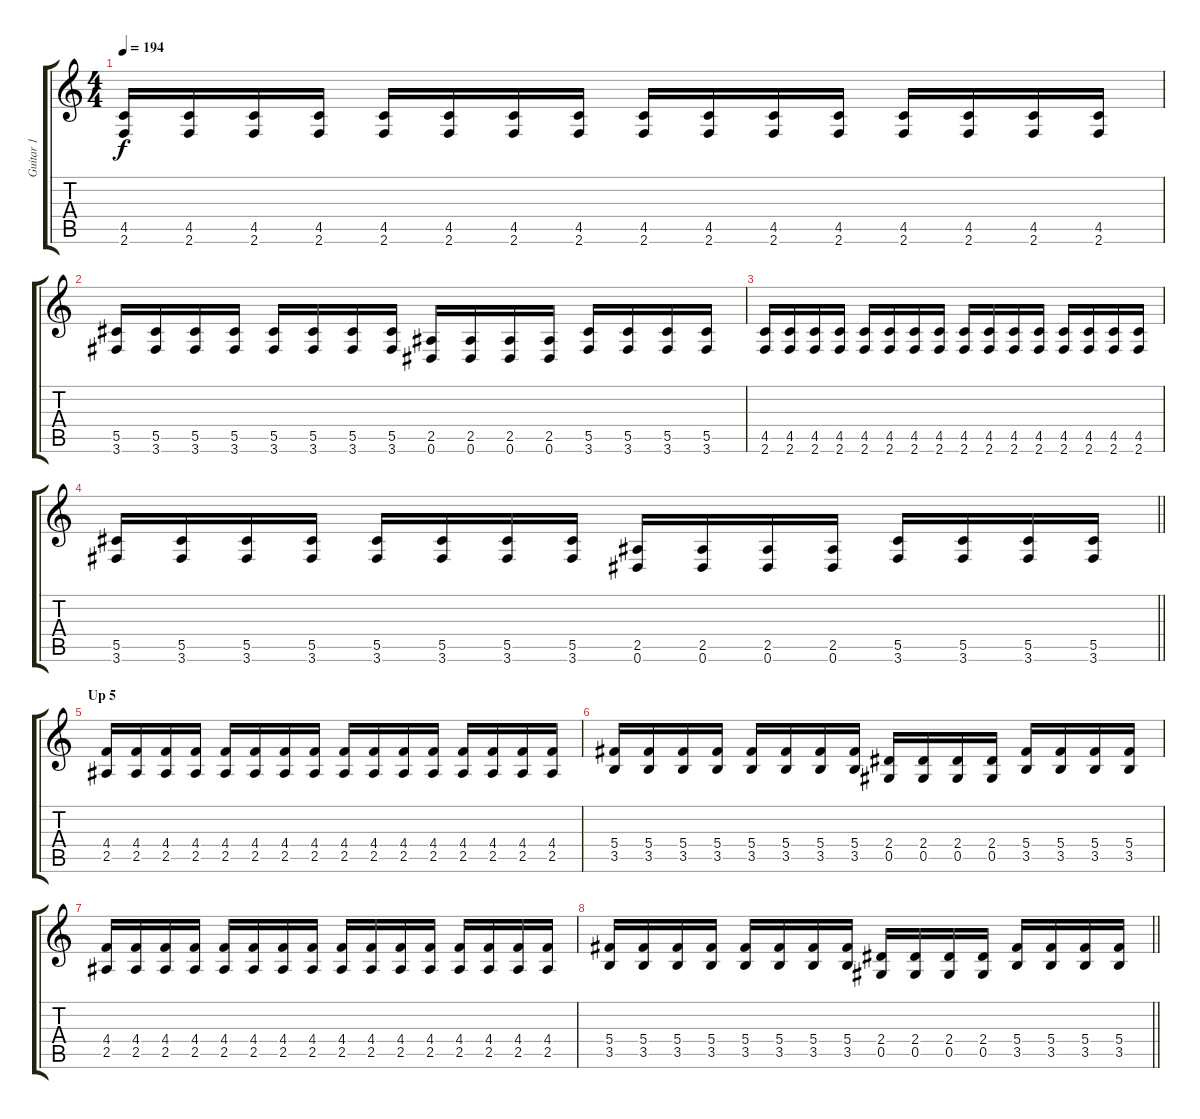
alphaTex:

\track ("Guitar 1" "Guitar 1") {instrument distortionguitar}
\staff {score tabs}
\tuning (Eb4 Bb3 Gb3 Db3 Ab2 Eb2) {hide}
\ts (4 4)
\tempo 194
\clef g2
\ks c
(4.5 2.6).16{dy f} (4.5 2.6).16 (4.5 2.6).16 (4.5 2.6).16 (4.5 2.6).16 (4.5 2.6).16 (4.5 2.6).16 (4.5 2.6).16 (4.5 2.6).16 (4.5 2.6).16 (4.5 2.6).16 (4.5 2.6).16 (4.5 2.6).16 (4.5 2.6).16 (4.5 2.6).16 (4.5 2.6).16 |
(5.5 3.6).16 (5.5 3.6).16 (5.5 3.6).16 (5.5 3.6).16 (5.5 3.6).16 (5.5 3.6).16 (5.5 3.6).16 (5.5 3.6).16 (2.5 0.6).16 (2.5 0.6).16 (2.5 0.6).16 (2.5 0.6).16 (5.5 3.6).16 (5.5 3.6).16 (5.5 3.6).16 (5.5 3.6).16 |
(4.5 2.6).16 (4.5 2.6).16 (4.5 2.6).16 (4.5 2.6).16 (4.5 2.6).16 (4.5 2.6).16 (4.5 2.6).16 (4.5 2.6).16 (4.5 2.6).16 (4.5 2.6).16 (4.5 2.6).16 (4.5 2.6).16 (4.5 2.6).16 (4.5 2.6).16 (4.5 2.6).16 (4.5 2.6).16 |
\barLineRight lightlight
(5.5 3.6).16 (5.5 3.6).16 (5.5 3.6).16 (5.5 3.6).16 (5.5 3.6).16 (5.5 3.6).16 (5.5 3.6).16 (5.5 3.6).16 (2.5 0.6).16 (2.5 0.6).16 (2.5 0.6).16 (2.5 0.6).16 (5.5 3.6).16 (5.5 3.6).16 (5.5 3.6).16 (5.5 3.6).16 |
\section ("" "Up 5")
(4.4 2.5).16 (4.4 2.5).16 (4.4 2.5).16 (4.4 2.5).16 (4.4 2.5).16 (4.4 2.5).16 (4.4 2.5).16 (4.4 2.5).16 (4.4 2.5).16 (4.4 2.5).16 (4.4 2.5).16 (4.4 2.5).16 (4.4 2.5).16 (4.4 2.5).16 (4.4 2.5).16 (4.4 2.5).16 |
(5.4 3.5).16 (5.4 3.5).16 (5.4 3.5).16 (5.4 3.5).16 (5.4 3.5).16 (5.4 3.5).16 (5.4 3.5).16 (5.4 3.5).16 (2.4 0.5).16 (2.4 0.5).16 (2.4 0.5).16 (2.4 0.5).16 (5.4 3.5).16 (5.4 3.5).16 (5.4 3.5).16 (5.4 3.5).16 |
(4.4 2.5).16 (4.4 2.5).16 (4.4 2.5).16 (4.4 2.5).16 (4.4 2.5).16 (4.4 2.5).16 (4.4 2.5).16 (4.4 2.5).16 (4.4 2.5).16 (4.4 2.5).16 (4.4 2.5).16 (4.4 2.5).16 (4.4 2.5).16 (4.4 2.5).16 (4.4 2.5).16 (4.4 2.5).16 |
\barLineRight lightlight
(5.4 3.5).16 (5.4 3.5).16 (5.4 3.5).16 (5.4 3.5).16 (5.4 3.5).16 (5.4 3.5).16 (5.4 3.5).16 (5.4 3.5).16 (2.4 0.5).16 (2.4 0.5).16 (2.4 0.5).16 (2.4 0.5).16 (5.4 3.5).16 (5.4 3.5).16 (5.4 3.5).16 (5.4 3.5).16
